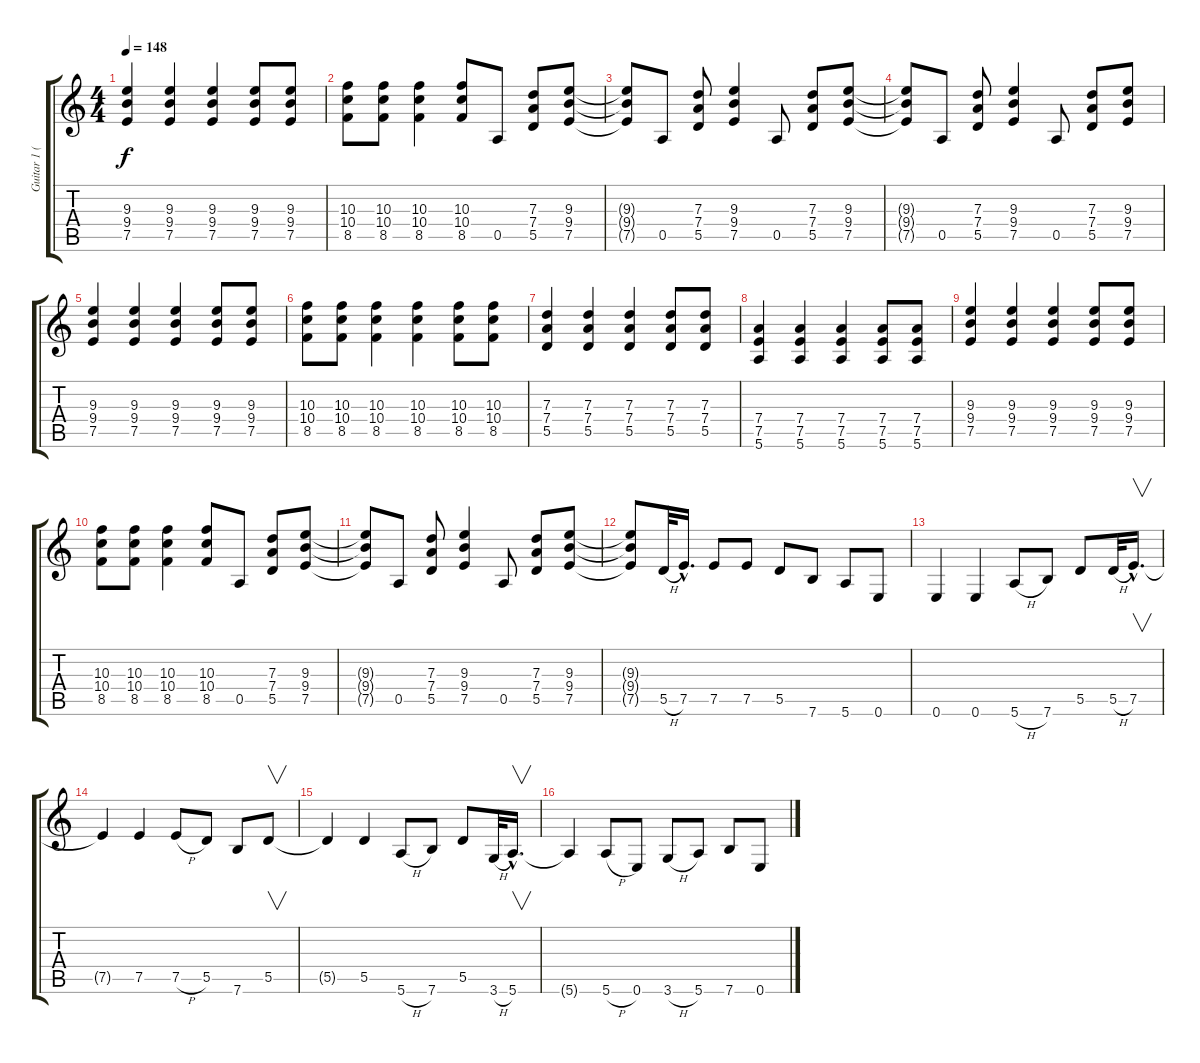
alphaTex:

\track ("Guitar 1 (Dist.)" "Guitar 1 (") {instrument distortionguitar}
\staff {score tabs}
\tuning (E4 B3 G3 D3 A2 E2) {hide}
\ts (4 4)
\tempo 148
\clef g2
\ks c
(9.3 9.4 7.5).4{dy f} (9.3 9.4 7.5).4 (9.3 9.4 7.5).4 (9.3 9.4 7.5).8 (9.3 9.4 7.5).8 |
(10.3 10.4 8.5).8 (10.3 10.4 8.5).8 (10.3 10.4 8.5).4 (10.3 10.4 8.5).8 0.5.8 (7.3 7.4 5.5).8 (9.3 9.4 7.5).8 |
(9.3{t} 9.4{t} 7.5{t}).8 0.5.8 (7.3 7.4 5.5).8 (9.3 9.4 7.5).4 0.5.8 (7.3 7.4 5.5).8 (9.3 9.4 7.5).8 |
(9.3{t} 9.4{t} 7.5{t}).8 0.5.8 (7.3 7.4 5.5).8 (9.3 9.4 7.5).4 0.5.8 (7.3 7.4 5.5).8 (9.3 9.4 7.5).8 |
(9.3 9.4 7.5).4 (9.3 9.4 7.5).4 (9.3 9.4 7.5).4 (9.3 9.4 7.5).8 (9.3 9.4 7.5).8 |
(10.3 10.4 8.5).8 (10.3 10.4 8.5).8 (10.3 10.4 8.5).4 (10.3 10.4 8.5).4 (10.3 10.4 8.5).8 (10.3 10.4 8.5).8 |
(7.3 7.4 5.5).4 (7.3 7.4 5.5).4 (7.3 7.4 5.5).4 (7.3 7.4 5.5).8 (7.3 7.4 5.5).8 |
(7.4 7.5 5.6).4 (7.4 7.5 5.6).4 (7.4 7.5 5.6).4 (7.4 7.5 5.6).8 (7.4 7.5 5.6).8 |
(9.3 9.4 7.5).4 (9.3 9.4 7.5).4 (9.3 9.4 7.5).4 (9.3 9.4 7.5).8 (9.3 9.4 7.5).8 |
(10.3 10.4 8.5).8 (10.3 10.4 8.5).8 (10.3 10.4 8.5).4 (10.3 10.4 8.5).8 0.5.8 (7.3 7.4 5.5).8 (9.3 9.4 7.5).8 |
(9.3{t} 9.4{t} 7.5{t}).8 0.5.8 (7.3 7.4 5.5).8 (9.3 9.4 7.5).4 0.5.8 (7.3 7.4 5.5).8 (9.3 9.4 7.5).8 |
(9.3{t} 9.4{t} 7.5{t}).8 5.5{h}.32 7.5{hac}.16{d} 7.5.8 7.5.8 5.5.8 7.6.8 5.6.8 0.6.8 |
0.6.4 0.6.4 5.6{h}.8 7.6.8 5.5.8 5.5{h}.32 7.5{hac}.16{v d} |
7.5{t}.4 7.5.4 7.5{h}.8 5.5.8 7.6.8 5.5.8{v} |
5.5{t}.4 5.5.4 5.6{h}.8 7.6.8 5.5.8 3.6{h}.32 5.6{hac}.16{v d} |
5.6{t}.4 5.6{h}.8 0.6.8 3.6{h}.8 5.6.8 7.6.8 0.6.8
